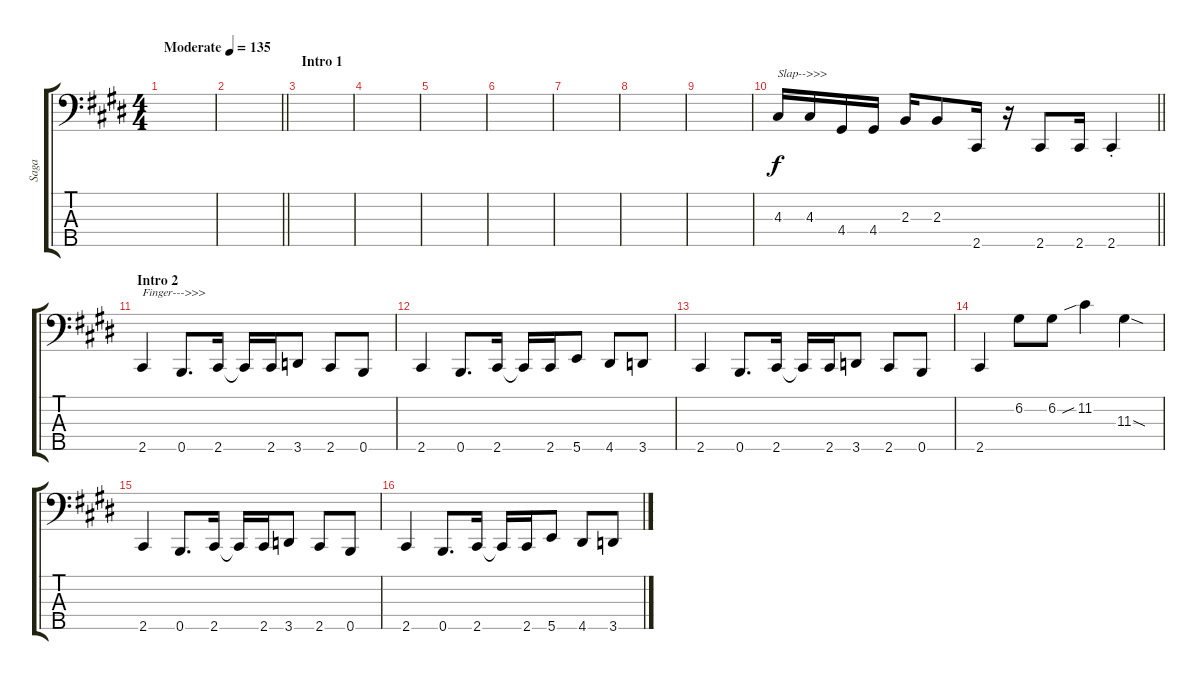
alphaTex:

\track ("Saga" "Saga") {instrument electricbassfinger}
\staff {score tabs}
\tuning (G2 D2 A1 E1 B0) {hide}
\ts (4 4)
\tempo (135 "Moderate")
\clef f4
\ks e
|
\barLineRight lightlight
|
\section ("" "Intro 1")
|
|
|
|
|
|
|
\barLineRight lightlight
4.3.16{txt "Slap-->>>" instrument slapbass2} 4.3.16 4.4.16 4.4.16 2.3.16 2.3.8 2.5.16 r.16 2.5.8 2.5.16 2.5{st}.4 |
\section ("" "Intro 2")
2.5.4{txt "Finger--->>>" instrument electricbassfinger} 0.5.8{d} 2.5.16 2.5{t}.16 2.5.16 3.5.8 2.5.8 0.5.8 |
2.5.4 0.5.8{d} 2.5.16 2.5{t}.16 2.5.16 5.5.8 4.5.8 3.5.8 |
2.5.4 0.5.8{d} 2.5.16 2.5{t}.16 2.5.16 3.5.8 2.5.8 0.5.8 |
2.5.4 6.2.8 6.2.8 11.2{sib}.4 11.3{sod}.4 |
2.5.4 0.5.8{d} 2.5.16 2.5{t}.16 2.5.16 3.5.8 2.5.8 0.5.8 |
2.5.4 0.5.8{d} 2.5.16 2.5{t}.16 2.5.16 5.5.8 4.5.8 3.5.8
